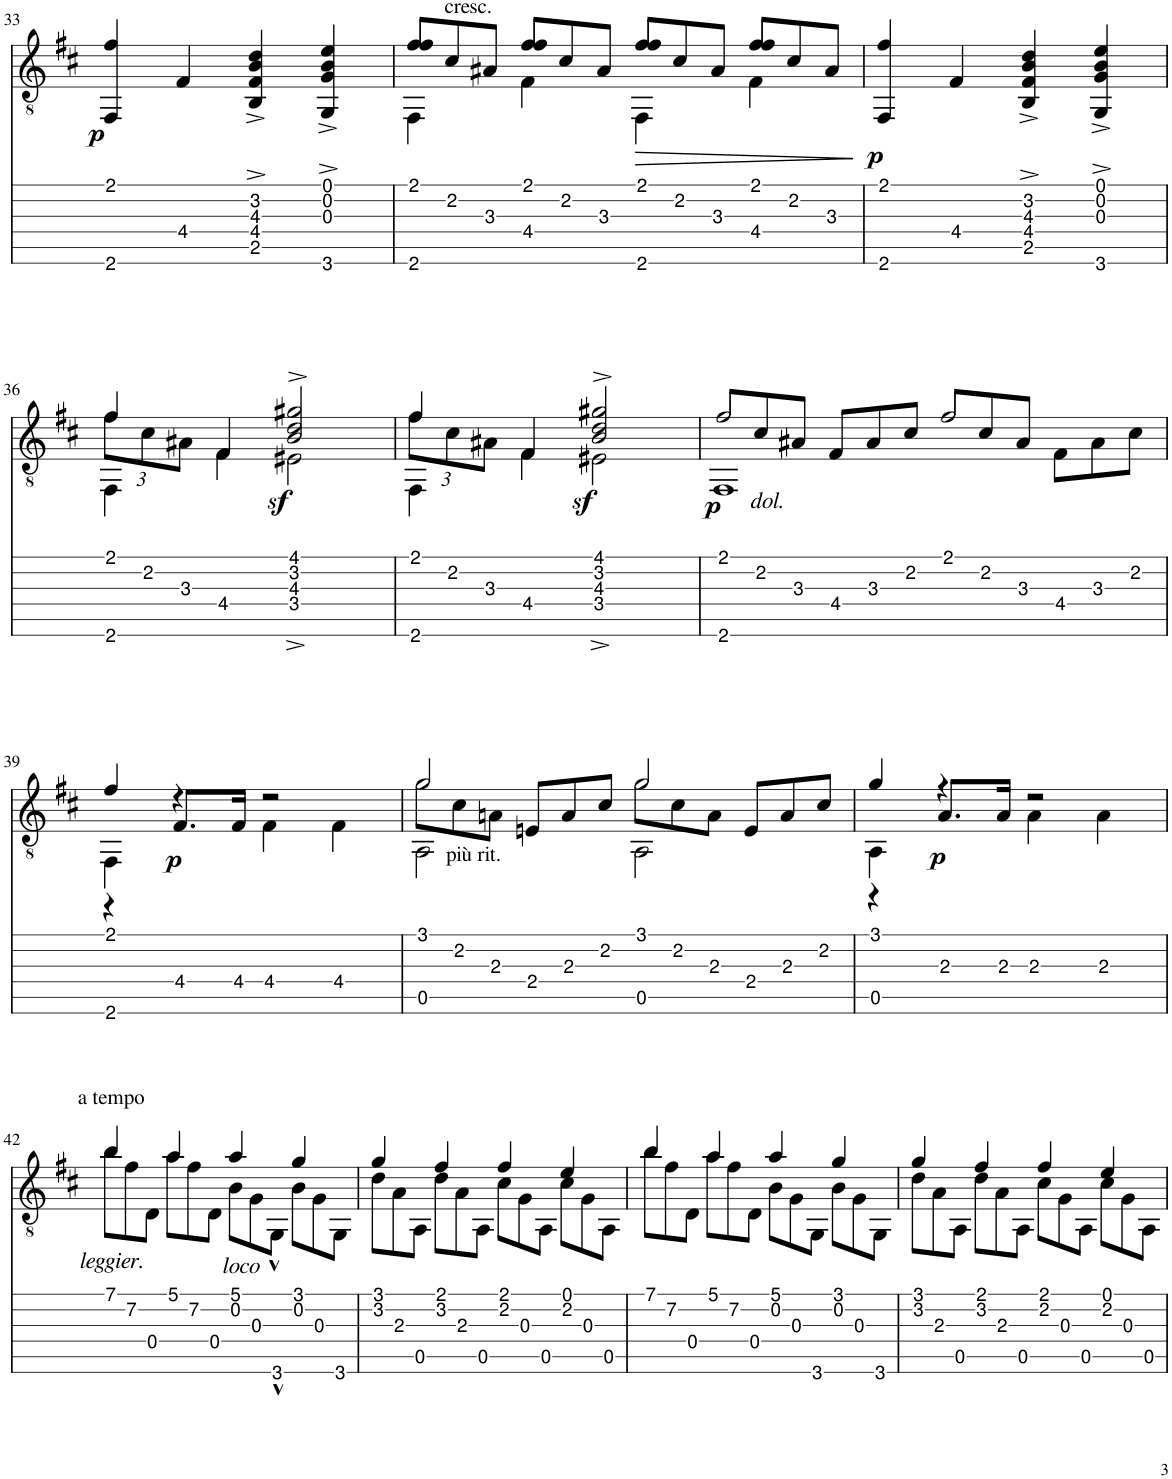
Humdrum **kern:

**kern	**kern	**dynam
*part1	*part1	*part1
*staff2	*staff1	*staff1/2
*I"Guitar	*	*
*I'Guit.	*	*
!!LO:PB:g=z
*	*clefGv2	*
*k[f#c#]	*k[f#c#]	*
*M4/4	*M4/4	*
*met(c)	*met(c)	*
=33	=33	=33
!	!	!LO:DY:b
4FF# 4f#	4FF#/ 4f#/	p
4F#	4F#/	.
4BB^ 4F#^ 4B^ 4d^	4BB/^ 4F#/^ 4B/^ 4d/^	.
4GG^ 4G^ 4B^ 4e^	4GG/^ 4G/^ 4B/^ 4e/^	.
=34	=34	=34
*^	*	*
*	*^	*	*
*	*	*Xbrackettup	*	*
*	*	*	*^	*
*	*	*	*	*^	*
4f#	4FF#	12f#L	4f#/	4FF#\	12f#/L	.
!	!	!	!	!	!LO:TX:a:t=cresc.	!
.	.	12c#	.	.	12c#/	.
.	.	12A#XJ	.	.	12A#X/J	.
4f#	4F#	12f#L	4f#/	4F#\	12f#/L	.
.	.	12c#	.	.	12c#/	.
.	.	12A#J	.	.	12A#/J	.
!	!	!	!	!	!	!LO:HP:b
4f#	4FF#	12f#L	4f#/	4FF#\	12f#/L	>
.	.	12c#	.	.	12c#/	.
.	.	12A#J	.	.	12A#/J	.
4f#	4F#	12f#L	4f#/	4F#\	12f#/L	.
.	.	12c#	.	.	12c#/	.
.	.	12A#J	.	.	12A#/J	.
*v	*v	*v	*	*	*	*
*	*v	*v	*v	*
.	.	]
=35	=35	=35
!	!	!LO:DY:b
4FF# 4f#	4FF#/ 4f#/	p
4F#	4F#/	.
4BB^ 4F#^ 4B^ 4d^	4BB/^ 4F#/^ 4B/^ 4d/^	.
4GG^ 4G^ 4B^ 4e^	4GG/^ 4G/^ 4B/^ 4e/^	.
!!LO:LB:g=z
=36	=36	=36
*^	*^	*
*	*^	*	*^	*
*	*	*	*	*	*Xbrackettup	*
4f#	4FF#	12f#L	4f#/	4FF#\	12f#\L	.
.	.	12c#	.	.	12c#\	.
.	.	12A#J	.	.	12A#X\J	.
4F#	4F#	4r	4F#/	4F#\	4ryy	.
!	!	!	!	!	!	!LO:DY:b
2B^ 2d^ 2g#^	2E#	2r	2B/^ 2d/^ 2g#X/^	2E#X\	2ryy	sf
=37	=37	=37	=37	=37	=37	=37
4f#	4FF#	12f#L	4f#/	4FF#\	12f#\L	.
.	.	12c#	.	.	12c#\	.
.	.	12A#XJ	.	.	12A#X\J	.
4F#	4F#	4ryy	4F#/	4F#\	4ryy	.
!	!	!	!	!	!	!LO:DY:b
2B^ 2d^ 2g#X^	2E#X	2ryy	2B/^ 2d/^ 2g#X/^	2E#X\	2ryy	sf
=38	=38	=38	=38	=38	=38	=38
*	*	*	*	*	*brackettup	*
!	!	!	!	!	!	!LO:DY:b
2f#	1FF#	12f#L	2f#/	1FF#	12f#/L	p
!	!	!	!	!	!LO:TX:b:i:t=dol.	!
.	.	12c#	.	.	12c#/	.
.	.	12A#J	.	.	12A#X/J	.
.	.	12F#L	.	.	12F#/L	.
.	.	12A#	.	.	12A#/	.
.	.	12c#J	.	.	12c#/J	.
2f#	.	12f#L	2f#/	.	12f#/L	.
.	.	12c#	.	.	12c#/	.
.	.	12A#J	.	.	12A#/J	.
*	*	*	*	*	*Xbrackettup	*
.	.	12F#L	.	.	12F#\L	.
.	.	12A#	.	.	12A#\	.
.	.	12c#J	.	.	12c#\J	.
!!LO:LB:g=z	!!	!!
=39	=39	=39	=39	=39	=39	=39
4f#	4FF#	4r	4f#/	4FF#\	4r	.
!	!	!	!	!	!	!LO:DY:b
4r	8.r	8.F#L	4r	8.ryy	8.F#/L	p
.	16r	16F#Jk	.	16ryy	16F#/Jk	.
2r	4r	4F#	2r	4ryy	4F#\	.
.	4r	4F#	.	4ryy	4F#\	.
=40	=40	=40	=40	=40	=40	=40
2g	2AA	12gL	2g/	2AA\	12g\L	.
!	!	!	!	!	!LO:TX:b:t=più rit.	!
.	.	12c#	.	.	12c#\	.
.	.	12AnJ	.	.	12An\J	.
*	*	*	*	*	*brackettup	*
.	.	12EnL	.	.	12En/L	.
.	.	12A	.	.	12A/	.
.	.	12c#J	.	.	12c#/J	.
*	*	*	*	*	*Xbrackettup	*
2g	2AA	12gL	2g/	2AA\	12g\L	.
.	.	12c#	.	.	12c#\	.
.	.	12AJ	.	.	12A\J	.
*	*	*	*	*	*brackettup	*
.	.	12EL	.	.	12E/L	.
.	.	12A	.	.	12A/	.
.	.	12c#J	.	.	12c#/J	.
=41	=41	=41	=41	=41	=41	=41
4g	4AA	4r	4g/	4AA\	4r	.
!	!	!	!	!	!	!LO:DY:b
4r	8.ryy	8.AL	4r	8.ryy	8.A/L	p
.	16ryy	16AJk	.	16ryy	16A/Jk	.
2r	4ryy	4A	2r	4ryy	4A\	.
.	4ryy	4A	.	4ryy	4A\	.
*	*v	*v	*	*	*	*
*	*	*	*v	*v	*
!!LO:LB:g=z
=42	=42	=42	=42	=42
*	*	*	*Xbrackettup	*
*	*^	*	*^	*
!	!	!	!LO:TX:a:t=a tempo	!	!	!
!	!	!	!LO:TX:b:i:t=leggier.	!	!	!
*	*v	*v	*	*	*	*
*	*	*	*v	*v	*
4b	12bL	4b/	12b\L	.
.	12f#	.	12f#\	.
.	12DJ	.	12D\J	.
4a	12aL	4a/	12a\L	.
.	12f#	.	12f#\	.
.	12DJ	.	12D\J	.
!	!	!LO:TX:b:i:t=loco	!	!
4a	12BL	4a/	12B\L	.
.	12G	.	12G\	.
.	12GG^^J	.	12GG^^\J	.
4g	12BL	4g/	12B\L	.
.	12G	.	12G\	.
.	12GGJ	.	12GG\J	.
=43	=43	=43	=43	=43
4g	12dL	4g/	12d\L	.
.	12A	.	12A\	.
.	12AAJ	.	12AA\J	.
4f#	12dL	4f#/	12d\L	.
.	12A	.	12A\	.
.	12AAJ	.	12AA\J	.
4f#	12c#L	4f#/	12c#\L	.
.	12G	.	12G\	.
.	12AAJ	.	12AA\J	.
4e	12c#L	4e/	12c#\L	.
.	12G	.	12G\	.
.	12AAJ	.	12AA\J	.
=44	=44	=44	=44	=44
4b	12bL	4b/	12b\L	.
.	12f#	.	12f#\	.
.	12DJ	.	12D\J	.
4a	12aL	4a/	12a\L	.
.	12f#	.	12f#\	.
.	12DJ	.	12D\J	.
4a	12BL	4a/	12B\L	.
.	12G	.	12G\	.
.	12GGJ	.	12GG\J	.
4g	12BL	4g/	12B\L	.
.	12G	.	12G\	.
.	12GGJ	.	12GG\J	.
=45	=45	=45	=45	=45
4g	12dL	4g/	12d\L	.
.	12A	.	12A\	.
.	12AAJ	.	12AA\J	.
4f#	12dL	4f#/	12d\L	.
.	12A	.	12A\	.
.	12AAJ	.	12AA\J	.
4f#	12c#L	4f#/	12c#\L	.
.	12G	.	12G\	.
.	12AAJ	.	12AA\J	.
4e	12c#L	4e/	12c#\L	.
.	12G	.	12G\	.
.	12AAJ	.	12AA\J	.
*v	*v	*	*	*
*	*v	*v	*
=	=	=
*-	*-	*-
